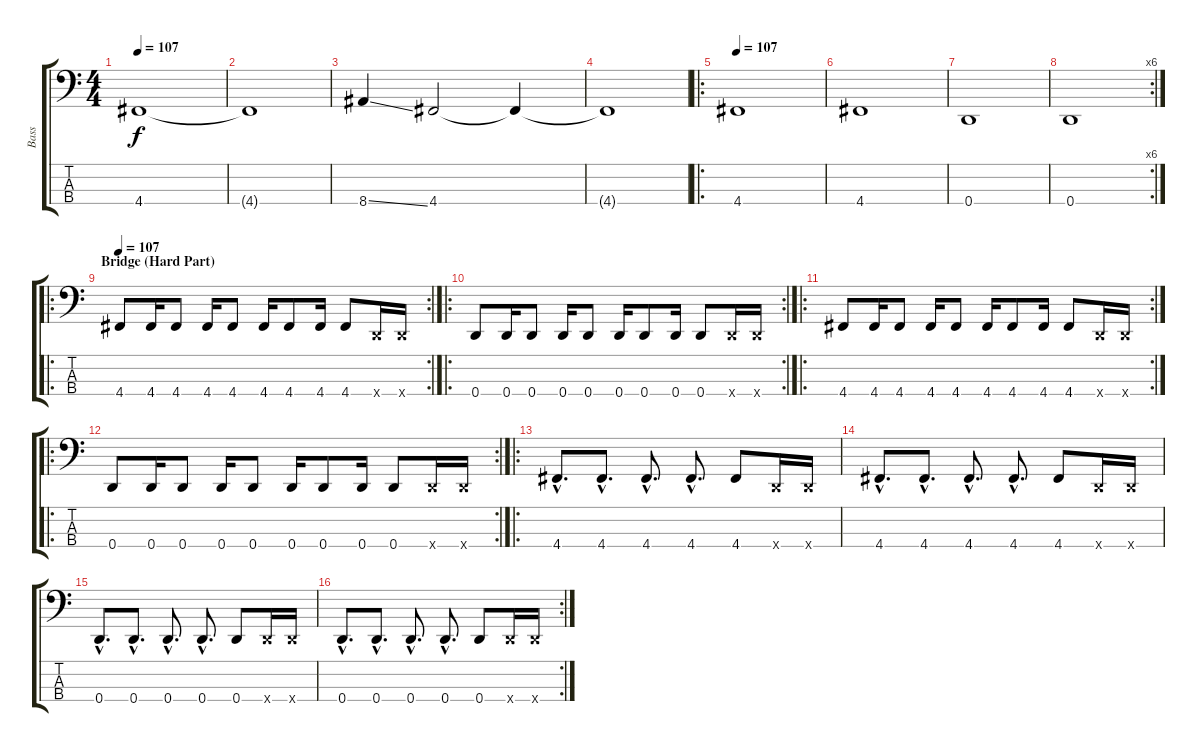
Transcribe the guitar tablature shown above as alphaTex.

\track ("Bass" "Bass") {instrument electricbasspick}
\staff {score tabs}
\tuning (G2 D2 A1 D1) {hide}
\ts (4 4)
\tempo 107
\clef f4
\ks c
4.4{t}.1{dy f} |
4.4{t}.1 |
8.4{ss}.4 4.4.2 4.4{t}.4 |
4.4{t}.1 |
\ro
\tempo 107
4.4.1 |
4.4.1 |
0.4.1 |
\rc 6
0.4.1 |
\ro
\rc 2
\section ("" "Bridge (Hard Part)")
\tempo 107
4.4.8 4.4.16 4.4.8 4.4.16 4.4.8 4.4.16 4.4.8 4.4.16 4.4.8 0.4{x}.16 0.4{x}.16 |
\ro
\rc 2
0.4.8 0.4.16 0.4.8 0.4.16 0.4.8 0.4.16 0.4.8 0.4.16 0.4.8 0.4{x}.16 0.4{x}.16 |
\ro
\rc 2
4.4.8 4.4.16 4.4.8 4.4.16 4.4.8 4.4.16 4.4.8 4.4.16 4.4.8 0.4{x}.16 0.4{x}.16 |
\ro
\rc 2
0.4.8 0.4.16 0.4.8 0.4.16 0.4.8 0.4.16 0.4.8 0.4.16 0.4.8 0.4{x}.16 0.4{x}.16 |
\ro
4.4{hac}.8{d} 4.4{hac}.8{d} 4.4{hac}.8{d} 4.4{hac}.8{d} 4.4.8 0.4{x}.16 0.4{x}.16 |
4.4{hac}.8{d} 4.4{hac}.8{d} 4.4{hac}.8{d} 4.4{hac}.8{d} 4.4.8 0.4{x}.16 0.4{x}.16 |
0.4{hac}.8{d} 0.4{hac}.8{d} 0.4{hac}.8{d} 0.4{hac}.8{d} 0.4.8 0.4{x}.16 0.4{x}.16 |
\rc 2
0.4{hac}.8{d} 0.4{hac}.8{d} 0.4{hac}.8{d} 0.4{hac}.8{d} 0.4.8 0.4{x}.16 0.4{x}.16
